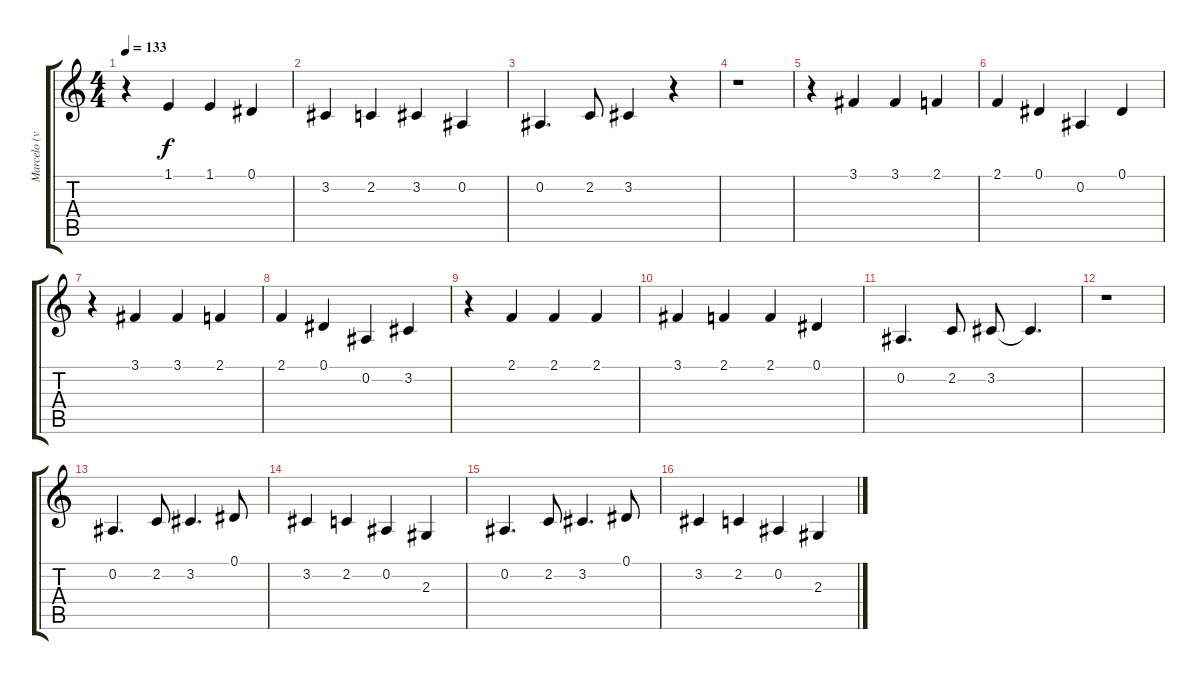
\track ("Marcelo (vocal) " "Marcelo (v") {instrument bassoon}
\staff {score tabs}
\tuning (Eb4 Bb3 Gb3 Db3 Ab2 Eb2) {hide}
\ts (4 4)
\tempo 133
\clef g2
\ks c
r.4{dy f} 1.1.4 1.1.4 0.1.4 |
3.2.4 2.2.4 3.2.4 0.2.4 |
0.2.4{d} 2.2.8 3.2.4 r.4 |
r.1 |
r.4 3.1.4 3.1.4 2.1.4 |
2.1.4 0.1.4 0.2.4 0.1.4 |
r.4 3.1.4 3.1.4 2.1.4 |
2.1.4 0.1.4 0.2.4 3.2.4 |
r.4 2.1.4 2.1.4 2.1.4 |
3.1.4 2.1.4 2.1.4 0.1.4 |
0.2.4{d} 2.2.8 3.2.8 3.2{t}.4{d} |
r.1 |
0.2.4{d} 2.2.8 3.2.4{d} 0.1.8 |
3.2.4 2.2.4 0.2.4 2.3.4 |
0.2.4{d} 2.2.8 3.2.4{d} 0.1.8 |
3.2.4 2.2.4 0.2.4 2.3.4
